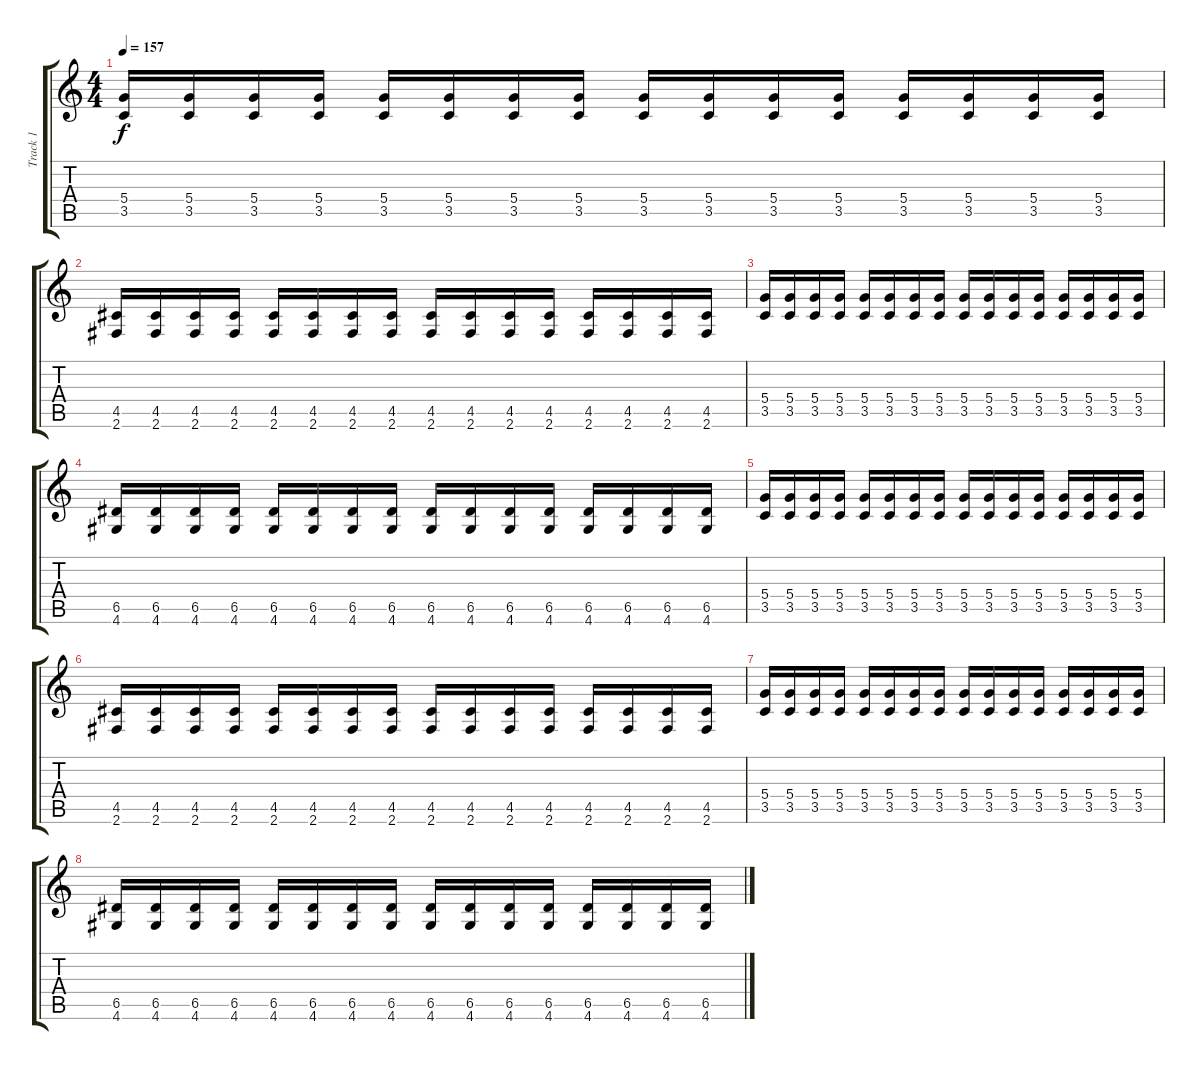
\track ("Track 1" "Track 1") {instrument distortionguitar}
\staff {score tabs}
\tuning (E4 B3 G3 D3 A2 E2) {hide}
\ts (4 4)
\tempo 157
\clef g2
\ks c
(5.4 3.5).16{dy f} (5.4 3.5).16 (5.4 3.5).16 (5.4 3.5).16 (5.4 3.5).16 (5.4 3.5).16 (5.4 3.5).16 (5.4 3.5).16 (5.4 3.5).16 (5.4 3.5).16 (5.4 3.5).16 (5.4 3.5).16 (5.4 3.5).16 (5.4 3.5).16 (5.4 3.5).16 (5.4 3.5).16 |
(4.5 2.6).16 (4.5 2.6).16 (4.5 2.6).16 (4.5 2.6).16 (4.5 2.6).16 (4.5 2.6).16 (4.5 2.6).16 (4.5 2.6).16 (4.5 2.6).16 (4.5 2.6).16 (4.5 2.6).16 (4.5 2.6).16 (4.5 2.6).16 (4.5 2.6).16 (4.5 2.6).16 (4.5 2.6).16 |
(5.4 3.5).16 (5.4 3.5).16 (5.4 3.5).16 (5.4 3.5).16 (5.4 3.5).16 (5.4 3.5).16 (5.4 3.5).16 (5.4 3.5).16 (5.4 3.5).16 (5.4 3.5).16 (5.4 3.5).16 (5.4 3.5).16 (5.4 3.5).16 (5.4 3.5).16 (5.4 3.5).16 (5.4 3.5).16 |
(6.5 4.6).16 (6.5 4.6).16 (6.5 4.6).16 (6.5 4.6).16 (6.5 4.6).16 (6.5 4.6).16 (6.5 4.6).16 (6.5 4.6).16 (6.5 4.6).16 (6.5 4.6).16 (6.5 4.6).16 (6.5 4.6).16 (6.5 4.6).16 (6.5 4.6).16 (6.5 4.6).16 (6.5 4.6).16 |
(5.4 3.5).16 (5.4 3.5).16 (5.4 3.5).16 (5.4 3.5).16 (5.4 3.5).16 (5.4 3.5).16 (5.4 3.5).16 (5.4 3.5).16 (5.4 3.5).16 (5.4 3.5).16 (5.4 3.5).16 (5.4 3.5).16 (5.4 3.5).16 (5.4 3.5).16 (5.4 3.5).16 (5.4 3.5).16 |
(4.5 2.6).16 (4.5 2.6).16 (4.5 2.6).16 (4.5 2.6).16 (4.5 2.6).16 (4.5 2.6).16 (4.5 2.6).16 (4.5 2.6).16 (4.5 2.6).16 (4.5 2.6).16 (4.5 2.6).16 (4.5 2.6).16 (4.5 2.6).16 (4.5 2.6).16 (4.5 2.6).16 (4.5 2.6).16 |
(5.4 3.5).16 (5.4 3.5).16 (5.4 3.5).16 (5.4 3.5).16 (5.4 3.5).16 (5.4 3.5).16 (5.4 3.5).16 (5.4 3.5).16 (5.4 3.5).16 (5.4 3.5).16 (5.4 3.5).16 (5.4 3.5).16 (5.4 3.5).16 (5.4 3.5).16 (5.4 3.5).16 (5.4 3.5).16 |
(6.5 4.6).16 (6.5 4.6).16 (6.5 4.6).16 (6.5 4.6).16 (6.5 4.6).16 (6.5 4.6).16 (6.5 4.6).16 (6.5 4.6).16 (6.5 4.6).16 (6.5 4.6).16 (6.5 4.6).16 (6.5 4.6).16 (6.5 4.6).16 (6.5 4.6).16 (6.5 4.6).16 (6.5 4.6).16
